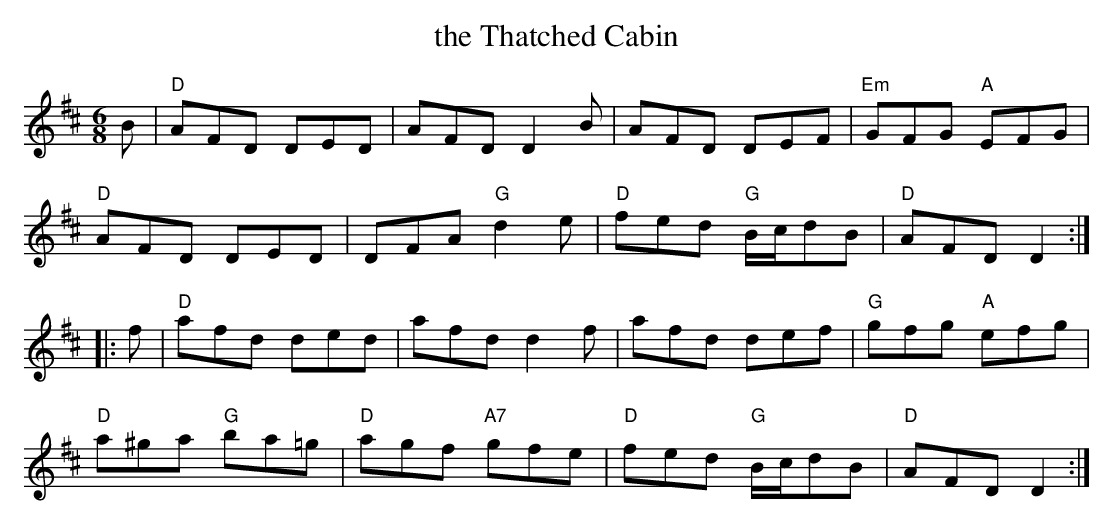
X:1
T: the Thatched Cabin
M:6/8
L:1/8
K:D
B | "D" AFD DED | AFD D2 B | AFD DEF | "Em" GFG "A" EFG |
"D" AFD DED | DFA "G" d2 e | "D" fed "G" B/c/dB | "D" AFD D2 :|
|: f | "D" afd ded | afd d2 f | afd def | "G" gfg "A" efg |
"D" a^ga "G" ba=g | "D" agf "A7" gfe | "D" fed "G" B/c/dB | "D"AFD D2 :|
